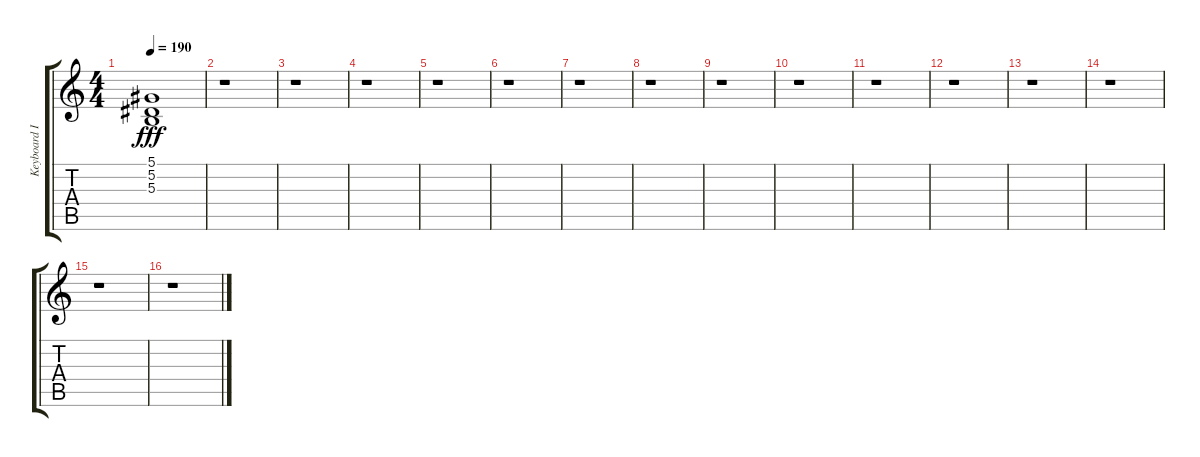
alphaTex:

\track ("Keyboard II" "Keyboard I") {instrument churchorgan}
\staff {score tabs}
\tuning (Eb4 Bb3 Gb3 Db3 Ab2 Eb2) {hide}
\ts (4 4)
\tempo 190
\clef g2
\ks c
(5.1 5.2 5.3).1{dy fff} |
r.1 |
r.1 |
r.1 |
r.1 |
r.1 |
r.1 |
r.1 |
r.1 |
r.1 |
r.1 |
r.1 |
r.1 |
r.1 |
r.1 |
r.1
